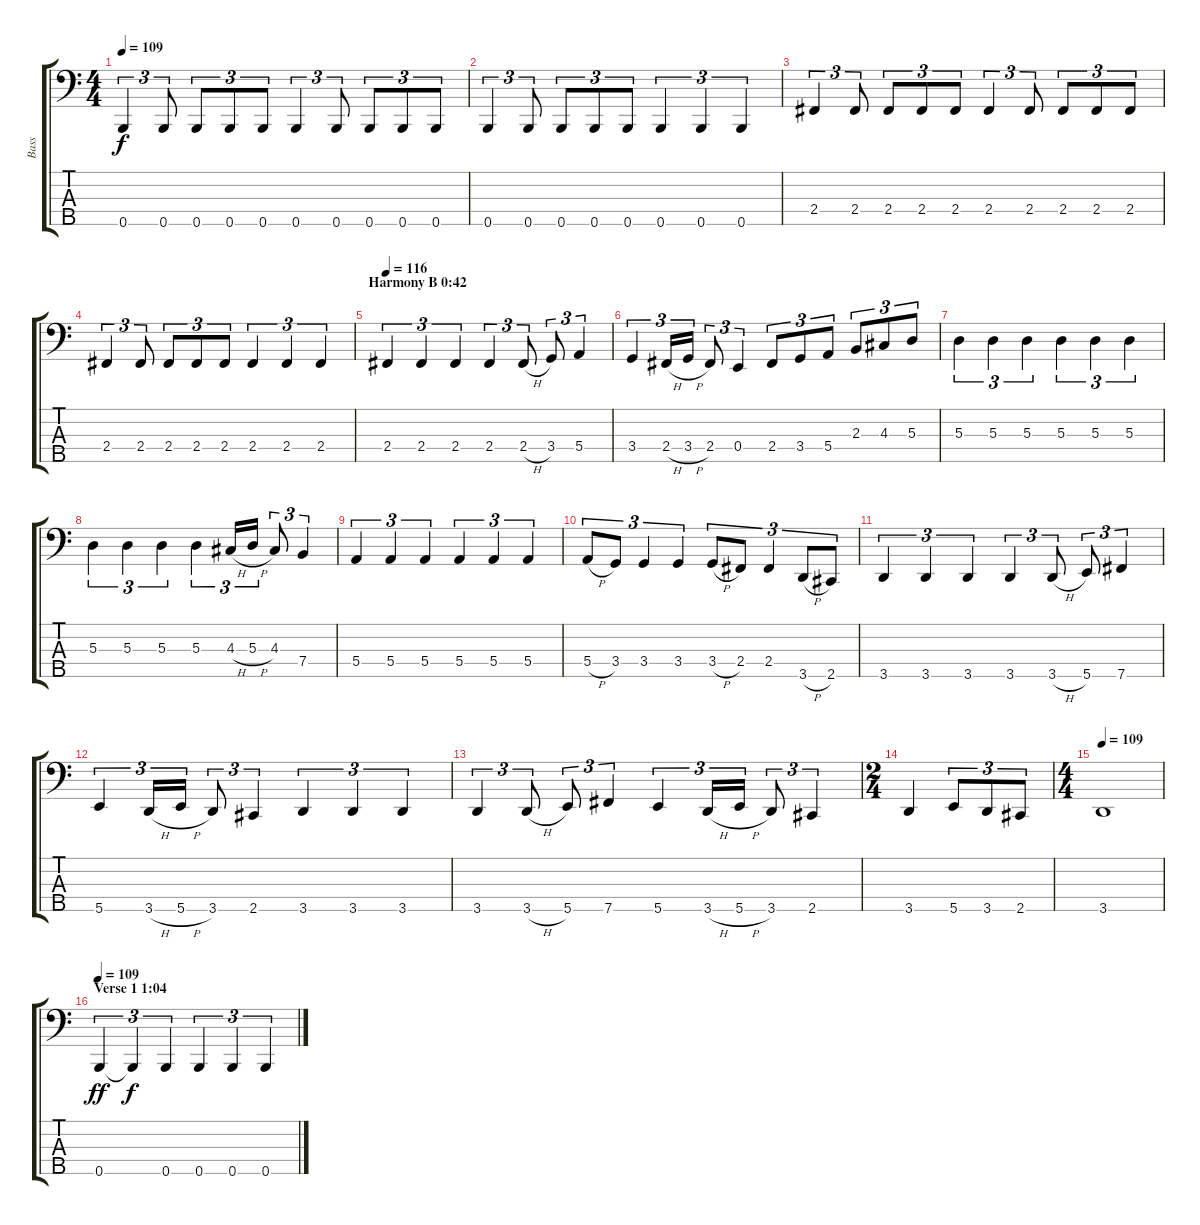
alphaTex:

\track ("Bass" "Bass") {instrument slapbass2}
\staff {score tabs}
\tuning (G2 D2 A1 E1 B0) {hide}
\ts (4 4)
\tempo 109
\clef f4
\ks c
0.5.4{tu (3 2) dy f} 0.5.8{tu (3 2)} 0.5.8{tu (3 2)} 0.5.8{tu (3 2)} 0.5.8{tu (3 2)} 0.5.4{tu (3 2)} 0.5.8{tu (3 2)} 0.5.8{tu (3 2)} 0.5.8{tu (3 2)} 0.5.8{tu (3 2)} |
0.5.4{tu (3 2)} 0.5.8{tu (3 2)} 0.5.8{tu (3 2)} 0.5.8{tu (3 2)} 0.5.8{tu (3 2)} 0.5.4{tu (3 2)} 0.5.4{tu (3 2)} 0.5.4{tu (3 2)} |
2.4.4{tu (3 2)} 2.4.8{tu (3 2)} 2.4.8{tu (3 2)} 2.4.8{tu (3 2)} 2.4.8{tu (3 2)} 2.4.4{tu (3 2)} 2.4.8{tu (3 2)} 2.4.8{tu (3 2)} 2.4.8{tu (3 2)} 2.4.8{tu (3 2)} |
2.4.4{tu (3 2)} 2.4.8{tu (3 2)} 2.4.8{tu (3 2)} 2.4.8{tu (3 2)} 2.4.8{tu (3 2)} 2.4.4{tu (3 2)} 2.4.4{tu (3 2)} 2.4.4{tu (3 2)} |
\section ("" "Harmony B 0:42")
\tempo 116
2.4.4{tu (3 2) volume 11 instrument electricbassfinger} 2.4.4{tu (3 2)} 2.4.4{tu (3 2)} 2.4.4{tu (3 2)} 2.4{h}.8{tu (3 2)} 3.4.8{tu (3 2)} 5.4.4{tu (3 2)} |
3.4.4{tu (3 2)} 2.4{h}.16{tu (3 2)} 3.4{h}.16{tu (3 2)} 2.4.8{tu (3 2)} 0.4.4{tu (3 2)} 2.4.8{tu (3 2)} 3.4.8{tu (3 2)} 5.4.8{tu (3 2)} 2.3.8{tu (3 2)} 4.3.8{tu (3 2)} 5.3.8{tu (3 2)} |
5.3.4{tu (3 2)} 5.3.4{tu (3 2)} 5.3.4{tu (3 2)} 5.3.4{tu (3 2)} 5.3.4{tu (3 2)} 5.3.4{tu (3 2)} |
5.3.4{tu (3 2)} 5.3.4{tu (3 2)} 5.3.4{tu (3 2)} 5.3.4{tu (3 2)} 4.3{h}.16{tu (3 2)} 5.3{h}.16{tu (3 2)} 4.3.8{tu (3 2)} 7.4.4{tu (3 2)} |
5.4.4{tu (3 2)} 5.4.4{tu (3 2)} 5.4.4{tu (3 2)} 5.4.4{tu (3 2)} 5.4.4{tu (3 2)} 5.4.4{tu (3 2)} |
5.4{h}.8{tu (3 2)} 3.4.8{tu (3 2)} 3.4.4{tu (3 2)} 3.4.4{tu (3 2)} 3.4{h}.8{tu (3 2)} 2.4.8{tu (3 2)} 2.4.4{tu (3 2)} 3.5{h}.8{tu (3 2)} 2.5.8{tu (3 2)} |
3.5.4{tu (3 2)} 3.5.4{tu (3 2)} 3.5.4{tu (3 2)} 3.5.4{tu (3 2)} 3.5{h}.8{tu (3 2)} 5.5.8{tu (3 2)} 7.5.4{tu (3 2)} |
5.5.4{tu (3 2)} 3.5{h}.16{tu (3 2)} 5.5{h}.16{tu (3 2)} 3.5.8{tu (3 2)} 2.5.4{tu (3 2)} 3.5.4{tu (3 2)} 3.5.4{tu (3 2)} 3.5.4{tu (3 2)} |
3.5.4{tu (3 2)} 3.5{h}.8{tu (3 2)} 5.5.8{tu (3 2)} 7.5.4{tu (3 2)} 5.5.4{tu (3 2)} 3.5{h}.16{tu (3 2)} 5.5{h}.16{tu (3 2)} 3.5.8{tu (3 2)} 2.5.4{tu (3 2)} |
\ts (2 4)
3.5.4 5.5.8{tu (3 2)} 3.5.8{tu (3 2)} 2.5.8{tu (3 2)} |
\ts (4 4)
\tempo 109
3.5.1 |
\section ("" "Verse 1 1:04")
\tempo 109
0.5.4{tu (3 2) dy ff volume 16 instrument slapbass2} 0.5{t}.4{tu (3 2) dy f} 0.5.4{tu (3 2)} 0.5.4{tu (3 2)} 0.5.4{tu (3 2)} 0.5.4{tu (3 2)}
